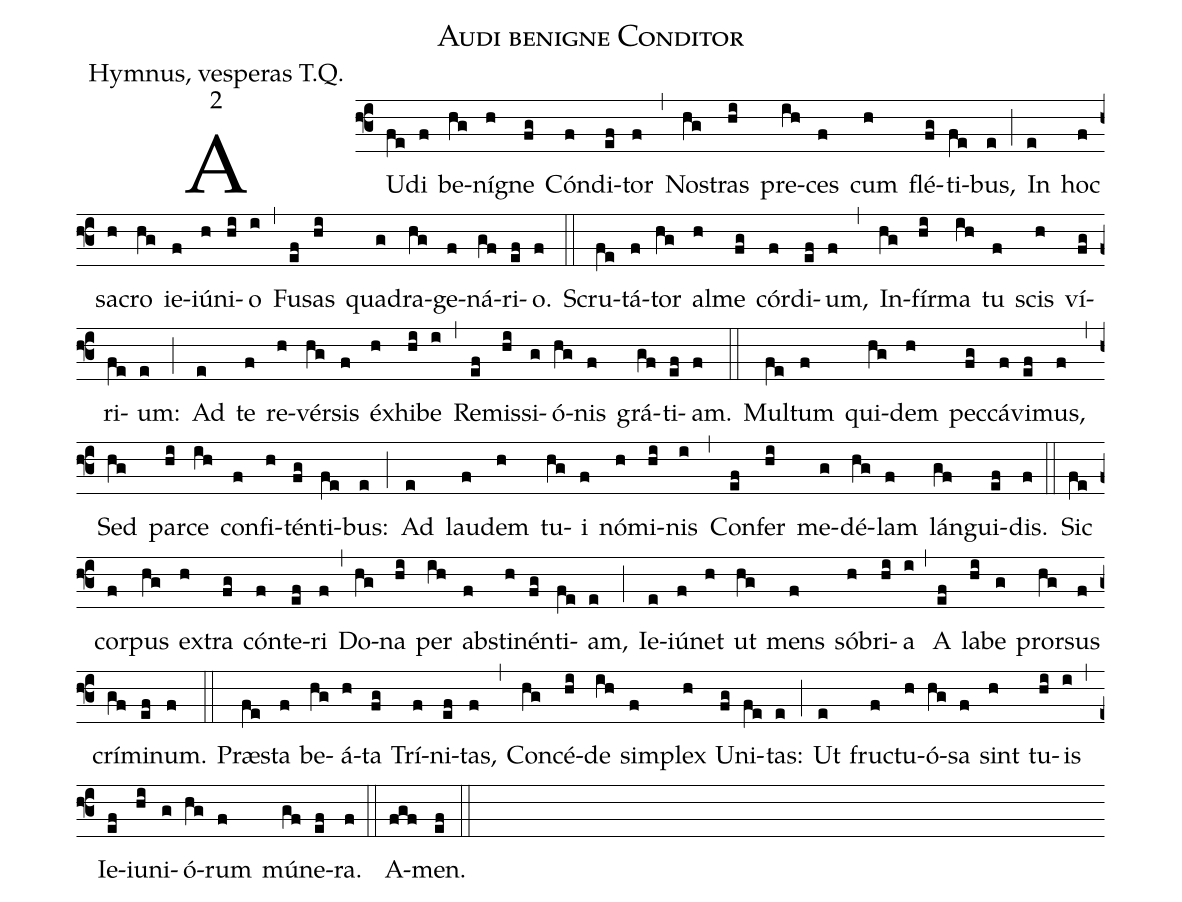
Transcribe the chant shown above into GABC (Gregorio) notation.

name: Audi benigne Conditor;
office-part: Hymnus, vesperas T.Q.;
mode: 2;
%%
(f3)
AU(fe)di(f) be(hg)ní(h)gne(fg) Cón(f)di(ef)tor(f) (,)
No(hg)stras(hi) pre(ih)ces(f) cum(h) flé(fg)ti(fe)bus,(e) (;)
In(e) hoc(f) sa(h)cro(hg) ie(f)iú(h)ni(hi)o(i) (,)
Fu(ef)sas(hi) qua(g)dra(hg)ge(f)ná(gf)ri(ef)o.(f) (::)

Scru(fe)tá(f)tor(hg) al(h)me(fg) cór(f)di(ef)um,(f) (,)
In(hg)fír(hi)ma(ih) tu(f) scis(h) ví(fg)ri(fe)um:(e) (;)
Ad(e) te(f) re(h)vér(hg)sis(f) éx(h)hi(hi)be(i) (,)
Re(ef)mis(hi)si(g)ó(hg)nis(f) grá(gf)ti(ef)am.(f) (::)

Mul(fe)tum(f) qui(hg)dem(h) pec(fg)cá(f)vi(ef)mus,(f) (,)
Sed(hg) par(hi)ce(ih) con(f)fi(h)tén(fg)ti(fe)bus:(e) (;)
Ad(e) lau(f)dem(h) tu(hg)i(f) nó(h)mi(hi)nis(i) (,)
Con(ef)fer(hi) me(g)dé(hg)lam(f) lán(gf)gui(ef)dis.(f) (::)

Sic(fe) cor(f)pus(hg) ex(h)tra(fg) cón(f)te(ef)ri(f) (,)
Do(hg)na(hi) per(ih) ab(f)sti(h)nén(fg)ti(fe)am,(e) (;)
Ie(e)iú(f)net(h) ut(hg) mens(f) só(h)bri(hi)a(i) (,)
A(ef) la(hi)be(g) pror(hg)sus(f) crí(gf)mi(ef)num.(f) (::)

Præ(fe)sta(f) be(hg)á(h)ta(fg) Trí(f)ni(ef)tas,(f) (,)
Con(hg)cé(hi)de(ih) sim(f)plex(h) U(fg)ni(fe)tas:(e) (;)
Ut(e) fru(f)ctu(h)ó(hg)sa(f) sint(h) tu(hi)is(i) (,)
Ie(ef)iu(hi)ni(g)ó(hg)rum(f) mú(gf)ne(ef)ra.(f) (::)

A(fgf)men.(ef) (::)
